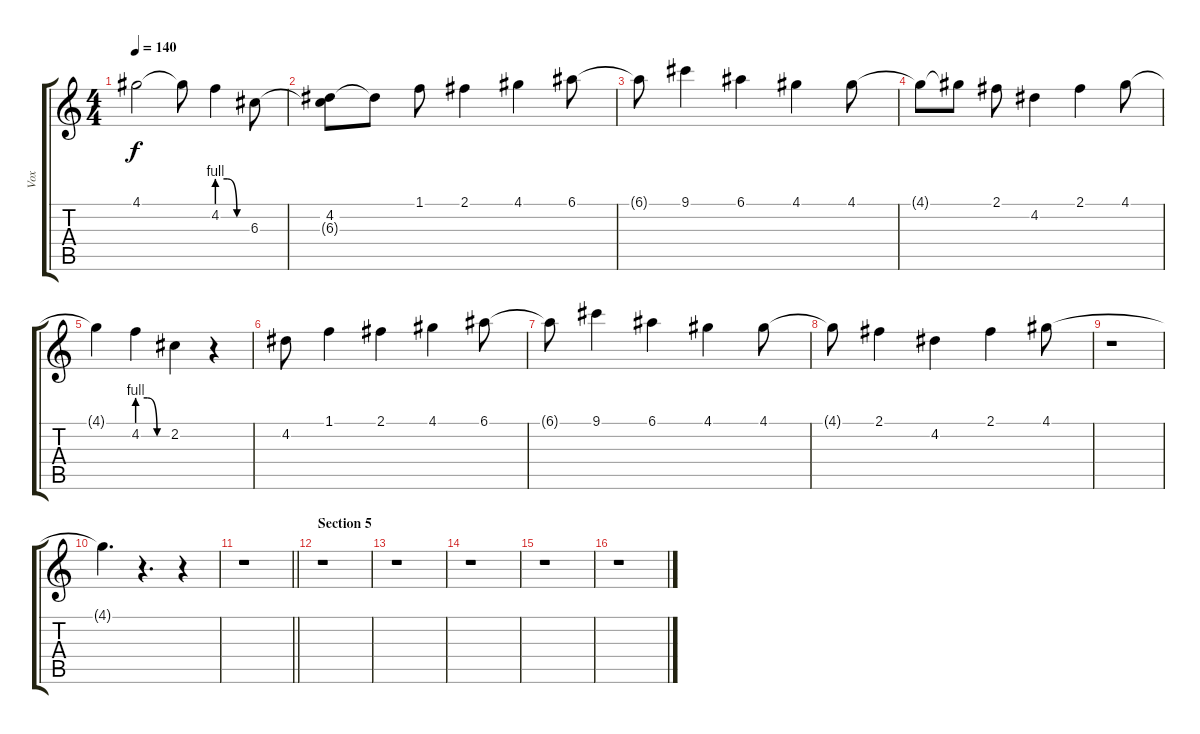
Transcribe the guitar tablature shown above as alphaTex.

\track ("Vox" "Vox") {instrument distortionguitar}
\staff {score tabs}
\tuning (E4 B3 G3 D3 A2 E2) {hide}
\ts (4 4)
\tempo 140
\clef g2
\ks c
4.1{t}.2{dy f} 4.1{t}.8 4.2{be (custom 0 4 20 4 40 0 60 0)}.4 6.3.8 |
(4.2 6.3{t}).8 4.2{t}.8 1.1.8 2.1.4 4.1.4 6.1.8 |
6.1{t}.8 9.1.4 6.1.4 4.1.4 4.1.8 |
4.1{t}.8 4.1{t}.8 2.1.8 4.2.4 2.1.4 4.1.8 |
4.1{t}.4 4.2{be (custom 0 4 20 4 40 0 60 0)}.4 2.2.4 r.4 |
4.2.8 1.1.4 2.1.4 4.1.4 6.1.8 |
6.1{t}.8 9.1.4 6.1.4 4.1.4 4.1.8 |
4.1{t}.8 2.1.4 4.2.4 2.1.4 4.1.8 |
r.1 |
4.1{t}.4{d} r.4{d} r.4 |
\barLineRight lightlight
r.1 |
\section ("" "Section 5")
r.1 |
r.1 |
r.1 |
r.1 |
r.1
